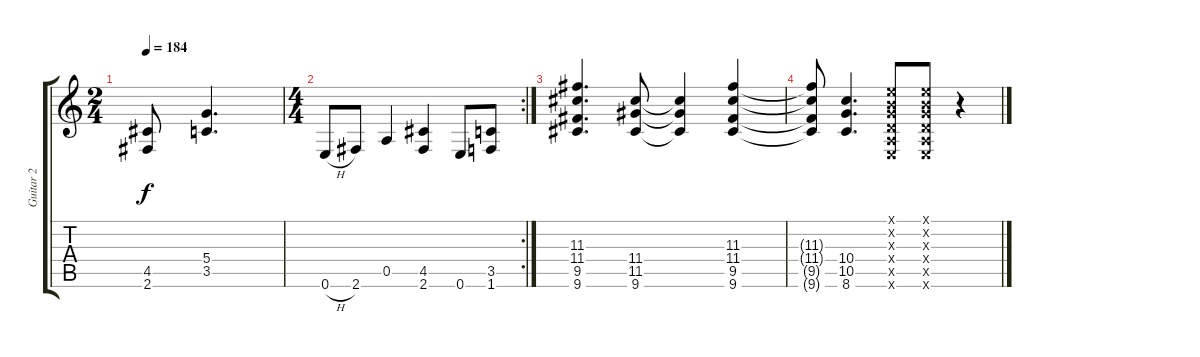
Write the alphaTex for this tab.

\track ("Guitar 2" "Guitar 2") {instrument distortionguitar}
\staff {score tabs}
\tuning (E4 B3 G3 D3 A2 E2) {hide}
\ts (2 4)
\tempo 184
\clef g2
\ks c
(4.5{t} 2.6{t}).8{dy f} (5.4 3.5).4{d} |
\rc 2
\ts (4 4)
0.6{h}.8 2.6.8 0.5.4 (4.5 2.6).4 0.6.8 (3.5 1.6).8 |
(11.3 11.4 9.5 9.6).4{d} (11.4 11.5 9.6).8 (11.4{t} 11.5{t} 9.6{t}).4 (11.3 11.4 9.5 9.6).4 |
(11.3{t} 11.4{t} 9.5{t} 9.6{t}).8 (10.4 10.5 8.6).4{d} (0.1{x} 0.2{x} 0.3{x} 0.4{x} 0.5{x} 0.6{x}).8 (0.1{x} 0.2{x} 0.3{x} 0.4{x} 0.5{x} 0.6{x}).8 r.4
